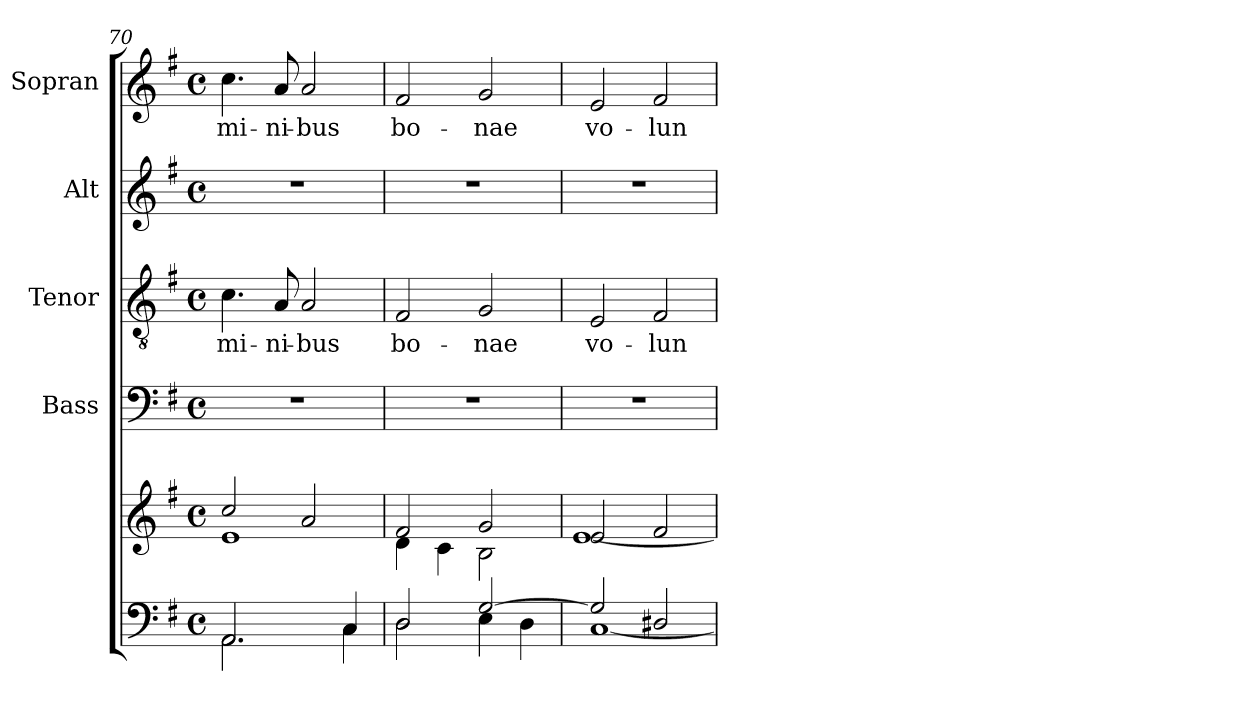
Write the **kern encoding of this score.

**kern	**kern	**kern	**kern	**text	**kern	**kern	**text
*part5	*part5	*part4	*part3	*part3	*part2	*part1	*part1
*staff6	*staff5	*staff4	*staff3	*staff3	*staff2	*staff1	*staff1
*	*	*I"Bass	*I"Tenor	*	*I"Alt	*I"Sopran	*
*	*	*I'B.	*I'T.	*	*I'A.	*I'S.	*
*clefF4	*clefG2	*clefF4	*clefGv2	*	*clefG2	*clefG2	*
*k[f#]	*k[f#]	*k[f#]	*k[f#]	*	*k[f#]	*k[f#]	*
*G:	*G:	*G:	*G:	*	*G:	*G:	*
*M4/4	*M4/4	*M4/4	*M4/4	*	*M4/4	*M4/4	*
*met(c)	*met(c)	*met(c)	*met(c)	*	*met(c)	*met(c)	*
=70	=70	=70	=70	=70	=70	=70	=70
*^	*^	*	*	*	*	*	*
!	!	!	!	!	!	!LO:LY:b	!	!	!LO:LY:b
2.AA/	2.AA\	2cc/	1e	1r	4.c\	-mi-	1r	4.cc\	-mi-
!	!	!	!	!	!	!LO:LY:b	!	!	!LO:LY:b
.	.	.	.	.	8A/	-ni-	.	8a/	-ni-
!	!	!	!	!	!	!LO:LY:b	!	!	!LO:LY:b
.	.	2a/	.	.	2A/	-bus	.	2a/	-bus
4C/	4C\	.	.	.	.	.	.	.	.
=71	=71	=71	=71	=71	=71	=71	=71	=71	=71
!	!	!	!	!	!	!LO:LY:b	!	!	!LO:LY:b
2D/	2D\	2f#/	4d\	1r	2F#/	bo-	1r	2f#/	bo-
.	.	.	4c\	.	.	.	.	.	.
!	!	!	!	!	!	!LO:LY:b	!	!	!LO:LY:b
[>2G/	4E\	2g/	2B\	.	2G/	-nae	.	2g/	-nae
.	4D\	.	.	.	.	.	.	.	.
=72	=72	=72	=72	=72	=72	=72	=72	=72	=72
!	!	!	!	!	!	!LO:LY:b	!	!	!LO:LY:b
2G/]	[<1C	2e/	[<1e	1r	2E/	vo-	1r	2e/	vo-
!	!	!	!	!	!	!LO:LY:b	!	!	!LO:LY:b
2D#X/	.	2f#/	.	.	2F#/	-lun-	.	2f#/	-lun-
*v	*v	*	*	*	*	*	*	*	*
*	*v	*v	*	*	*	*	*	*
=	=	=	=	=	=	=	=
*-	*-	*-	*-	*-	*-	*-	*-
